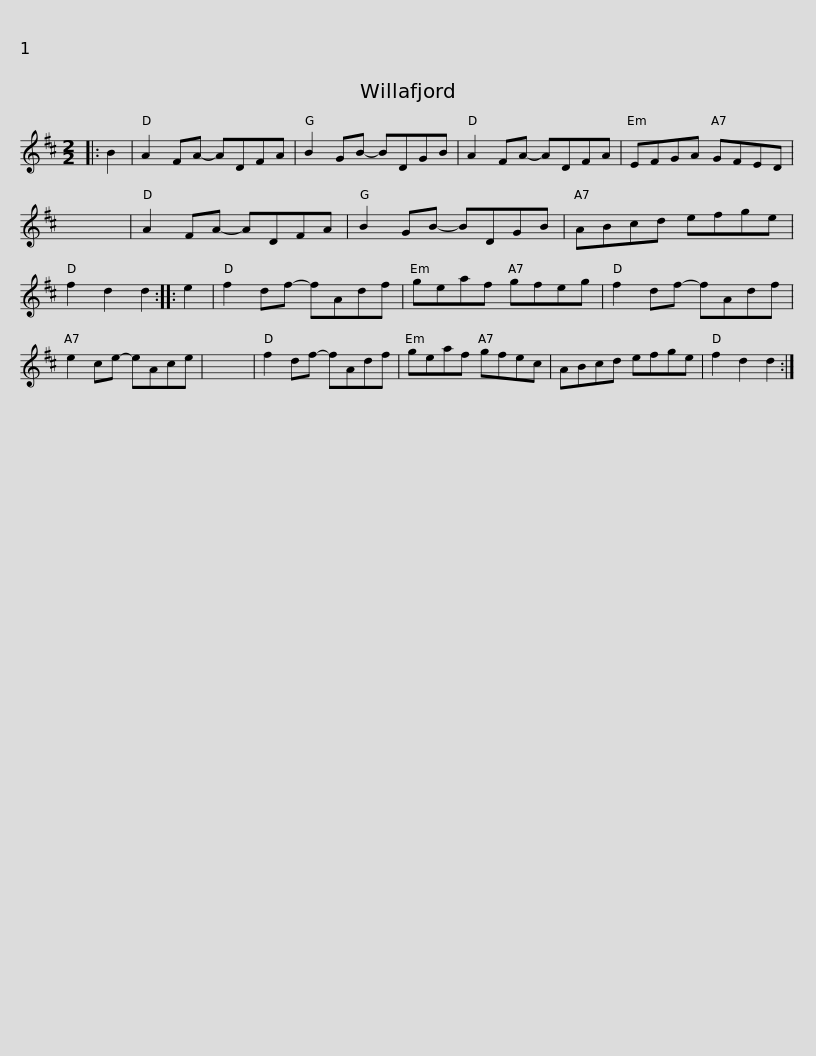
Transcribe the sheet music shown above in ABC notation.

X:1
L:1/8
M:2/2
I:linebreak $
K:D
V:1 treble
V:1
|: B2 | A2 FA- ADFA | B2 GB- BDGB | A2 FA- ADFA | EFGA GFED | %5
 x8 | A2 FA- ADFA |$ B2 GB- BDGB | ABcd efge | f2 d2 d2 :: %10
 e2 | f2 df- fAdf | geaf gfeg | f2 df- fAdf |$ e2 ce- eAce | %15
 x8 | f2 df- fAdf | geaf gfec | ABcd efge | f2 d2 d2 :| %20
